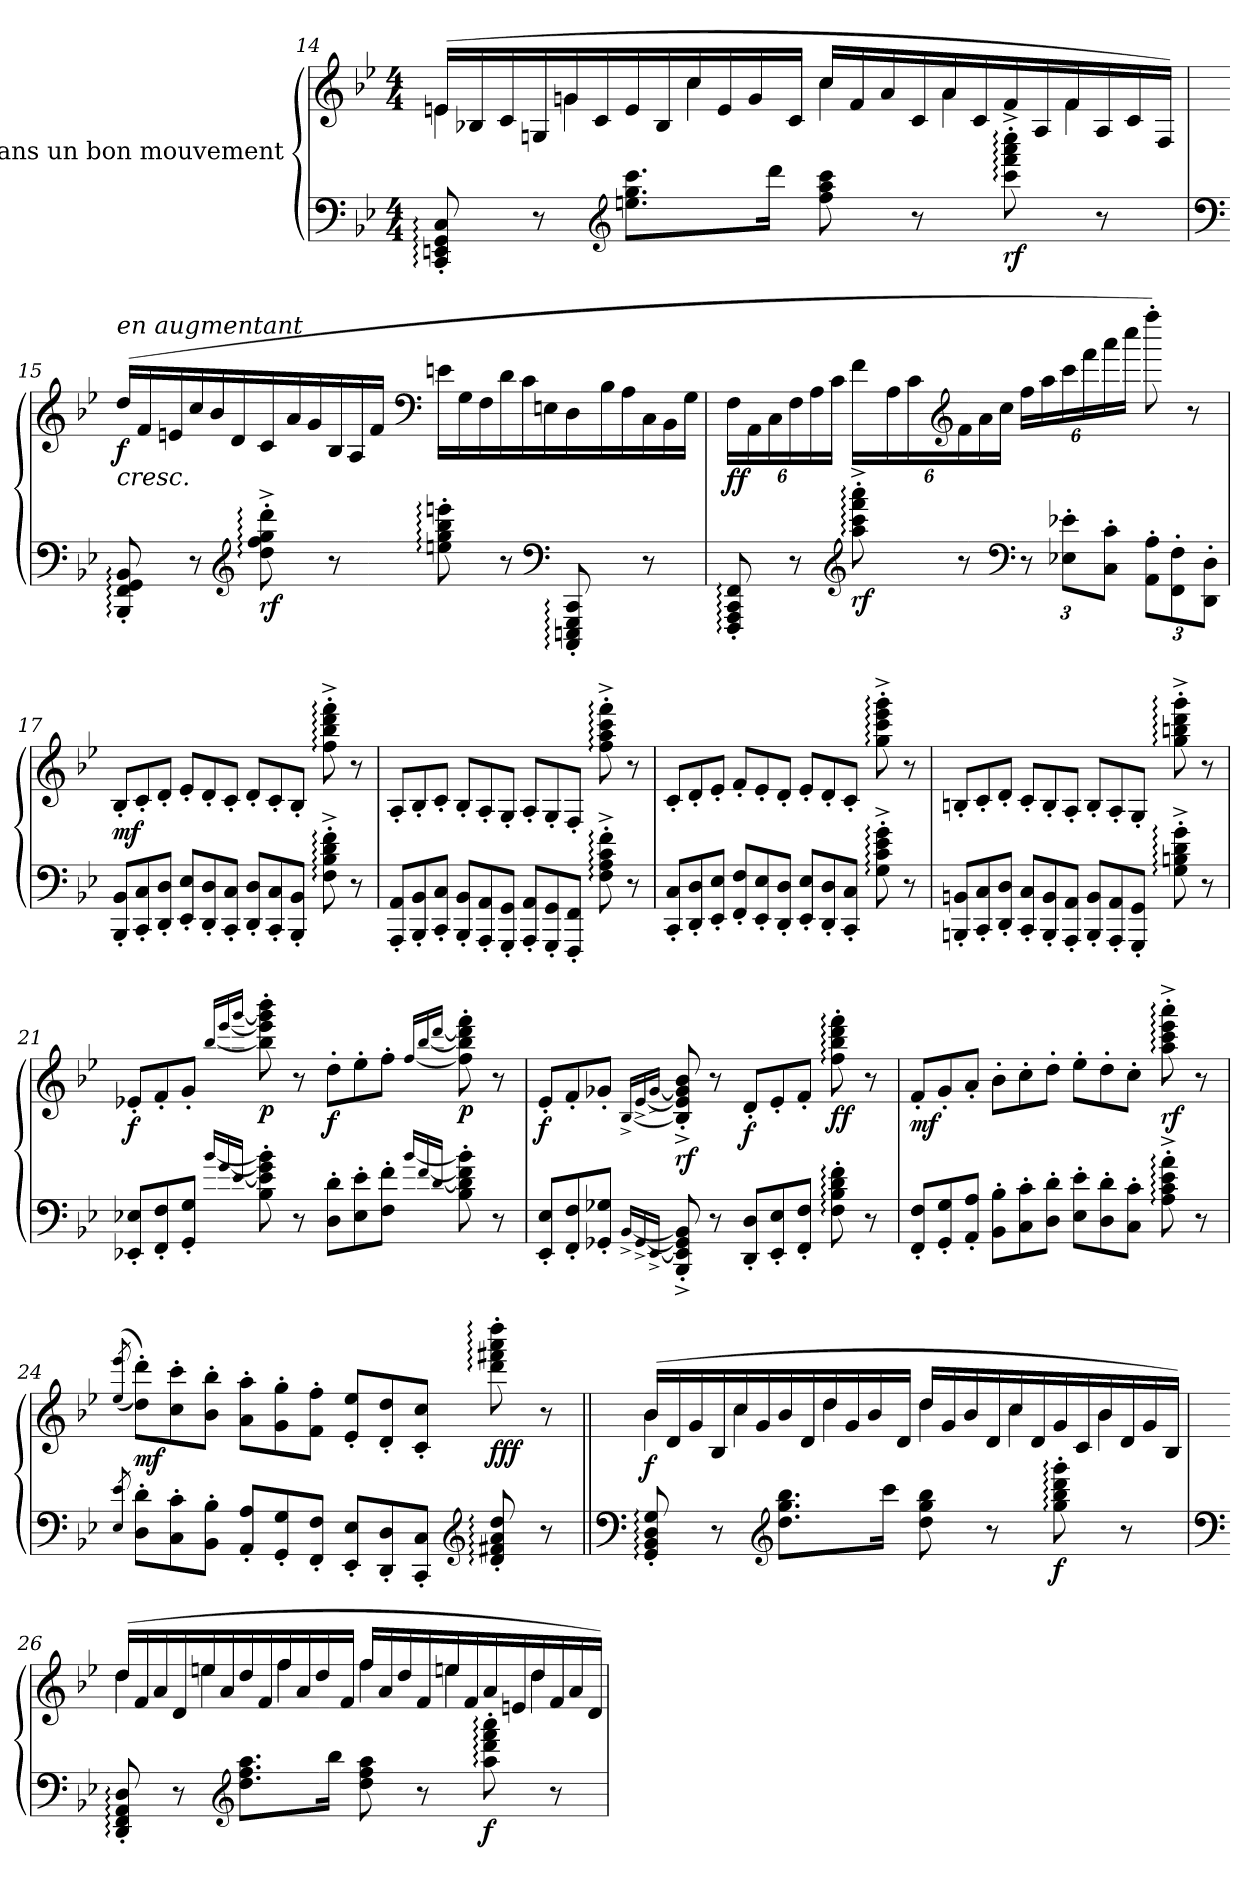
**kern	**kern	**dynam
*part1	*part1	*part1
*staff2	*staff1	*staff1/2
*I"Dans un bon mouvement	*	*
*clefF4	*clefG2	*
*k[b-e-]	*k[b-e-]	*
*M4/4	*M4/4	*
*	*Xtuplet	*
=14	=14	=14
*	*^	*
8CC/:' 8EEn/:' 8GG/:' 8C/:'	(24en/LL	6e\	.
.	24B-X/	.	.
.	24c/	.	.
8r	24Gn/	.	.
.	24gn/	6g\	.
.	24c/	.	.
*clefG2	*	*	*
8.een\ 8.gg\ 8.ccc\L	24e/	.	.
.	24B-/	.	.
.	24cc/	6cc\	.
.	24e/	.	.
.	24g/	.	.
16ddd\Jk	.	.	.
.	24c/JJ	.	.
8ff\ 8aa\ 8ccc\	24cc/LL	6cc\	.
.	24f/	.	.
.	24a/	.	.
8r	24c/	.	.
.	24a/	6a\	.
.	24c/	.	.
!	!	!	!LO:DY:b=2
8ccc\:'^ 8fff\:'^ 8aaa\:'^ 8cccc\:'^	24f/	.	rf
.	24A/	.	.
.	24f/	6f\	.
8r	24A/	.	.
.	24c/	.	.
.	24F/JJ)	.	.
*	*v	*v	*
!!LO:LB:g=z
=15	=15	=15
*clefF4	*	*
!	!LO:TX:a:i:t=en augmentant	!
!	!	!LO:HP:b
!	!	!LO:DY:n=1:b
8BBB-/:' 8FF/:' 8GG/:' 8BB-/:'	(24dd/LL	< f
.	24f/	.
.	24en/	.
8r	24cc/	.
.	24b-/	.
.	24d/	.
*clefG2	*	*
!	!	!LO:DY:n=2:b=2
8dd\:'^ 8ff\:'^ 8gg\:'^ 8ddd\:'^	24c/	rf
.	24a/	.
.	24g/	.
8r	24B-/	.
.	24A/	.
.	24f/JJ	.
*	*clefF4	*
8een\:' 8gg\:' 8bb-\:' 8eeen\:'	24en\LL	.
.	24G\	.
.	24F\	.
8r	24d\	.
.	24c\	.
.	24En\	.
*clefF4	*	*
8CCC/:' 8EEEn/:' 8GGG/:' 8CC/:'	24D\	.
.	24B-\	.
.	24A\	.
8r	24C\	.
.	24BB-\	.
.	24G\JJ	.
.	.	[
=16	=16	=16
*	*tuplet	*
*	*Xbrackettup	*
!	!	!LO:DY:b
8FFF/:' 8AAA/:' 8CC/:' 8FF/:'	24F\LL	ff
.	24AA\	.
.	24C\	.
8r	24F\	.
.	24A\	.
.	24c\JJ	.
*clefG2	*	*
!	!	!LO:DY:b=2
8aa\:'^ 8ccc\:'^ 8fff\:'^ 8aaa\:'^	24f\LL	rf
.	24A\	.
.	24c\	.
*	*clefG2	*
8r	24f\	.
.	24a\	.
.	24cc\JJ	.
*clefF4	*	*
*Xbrackettup	*	*
12r	24ff\LL	.
.	24aa\	.
12E-X\' 12e-X\'L	24ccc\	.
.	24fff\	.
12C\' 12c\'J	24aaa\	.
.	24cccc\JJ	.
12AA\' 12A\'L	8ffff'\)	.
12FF\' 12F\'	.	.
.	8r	.
12DD\' 12D\'J	.	.
!!LO:LB:g=z
=17	=17	=17
*Xtuplet	*Xtuplet	*
!	!	!LO:DY:b
12BBB-/' 12BB-/'L	12B-'/L	mf
12CC/' 12C/'	12c'/	.
12DD/' 12D/'J	12d'/J	.
12EE-/' 12E-/'L	12e-'/L	.
12DD/' 12D/'	12d'/	.
12CC/' 12C/'J	12c'/J	.
12DD/' 12D/'L	12d'/L	.
12CC/' 12C/'	12c'/	.
12BBB-/' 12BB-/'J	12B-'/J	.
!	!	!LO:DY:b=2
!	!	!LO:DY:n=1:b
8F\:'^ 8B-\:'^ 8d\:'^ 8f\:'^	8ff\:'^ 8bb-\:'^ 8ddd\:'^ 8fff\:'^	rf rf
8r	8r	.
=18	=18	=18
12AAA/' 12AA/'L	12A'/L	.
12BBB-/' 12BB-/'	12B-'/	.
12CC/' 12C/'J	12c'/J	.
12BBB-/' 12BB-/'L	12B-'/L	.
12AAA/' 12AA/'	12A'/	.
12GGG/' 12GG/'J	12G'/J	.
12AAA/' 12AA/'L	12A'/L	.
12GGG/' 12GG/'	12G'/	.
12FFF/' 12FF/'J	12F'/J	.
!	!	!LO:DY:b=2
!	!	!LO:DY:n=1:b
8F\:'^ 8A\:'^ 8c\:'^ 8f\:'^	8ff\:'^ 8aa\:'^ 8ccc\:'^ 8fff\:'^	rf rf
8r	8r	.
=19	=19	=19
12CC/' 12C/'L	12c'/L	.
12DD/' 12D/'	12d'/	.
12EE-/' 12E-/'J	12e-'/J	.
12FF/' 12F/'L	12f'/L	.
12EE-/' 12E-/'	12e-'/	.
12DD/' 12D/'J	12d'/J	.
12EE-/' 12E-/'L	12e-'/L	.
12DD/' 12D/'	12d'/	.
12CC/' 12C/'J	12c'/J	.
!	!	!LO:DY:b=2
!	!	!LO:DY:n=1:b
8G\:'^ 8c\:'^ 8e-\:'^ 8g\:'^	8gg\:'^ 8ccc\:'^ 8eee-\:'^ 8ggg\:'^	rf rf
8r	8r	.
!!LO:LB:g=z
=20	=20	=20
12BBBn/' 12BBn/'L	12Bn'/L	.
12CC/' 12C/'	12c'/	.
12DD/' 12D/'J	12d'/J	.
12CC/' 12C/'L	12c'/L	.
12BBB/' 12BB/'	12B'/	.
12AAA/' 12AA/'J	12A'/J	.
12BBB/' 12BB/'L	12B'/L	.
12AAA/' 12AA/'	12A'/	.
12GGG/' 12GG/'J	12G'/J	.
!	!	!LO:DY:b=2
!	!	!LO:DY:n=1:b
8G\:'^ 8Bn\:'^ 8d\:'^ 8g\:'^	8gg\:'^ 8bbn\:'^ 8ddd\:'^ 8ggg\:'^	rf rf
8r	8r	.
=21	=21	=21
!	!	!LO:DY:b
12EE-X/' 12E-X/'L	12e-X'/L	f
12FF/' 12F/'	12f'/	.
12GG/' 12G/'J	12g'/J	.
[16qb-/LL	[16qbb-/LL	.
[16qg/	[16qeee-/	.
[16qe-/JJ	[16qggg/JJ	.
!	!	!LO:DY:b
8B-\' 8e-\]' 8g\]' 8b-\]'	8bb-\]' 8eee-\]' 8ggg\]' 8bbb-\'	p
8r	8r	.
!	!	!LO:DY:b
12D\' 12d\'L	12dd'\L	f
12E-\' 12e-\'	12ee-'\	.
12F\' 12f\'J	12ff'\J	.
[16qb-/LL	[16qff/LL	.
[16qf/	[16qbb-/	.
[16qd/JJ	[16qddd/JJ	.
!	!	!LO:DY:b
8B-\' 8d\]' 8f\]' 8b-\]'	8ff\]' 8bb-\]' 8ddd\]' 8fff\'	p
8r	8r	.
!!LO:PB:g=z
=22	=22	=22
!	!	!LO:DY:b
12EE-/' 12E-/'L	12e-'/L	f
12FF/' 12F/'	12f'/	.
12GG-X/' 12G-X/'J	12g-X'/J	.
[16qBB-^/LL	[16qB-^/LL	.
[16qGG-^/	[16qe-^/	.
[16qEE-^/JJ	[16qg-^/JJ	.
!	!	!LO:DY:b
8BBB-/'^ 8EE-/]'^ 8GG-/]'^ 8BB-/]'^	8B-/]'^ 8e-/]'^ 8g-/]'^ 8b-/'^	rf
8r	8r	.
!	!	!LO:DY:b
12DD/' 12D/'L	12d'/L	f
12EE-/' 12E-/'	12e-'/	.
12FF/' 12F/'J	12f'/J	.
!	!	!LO:DY:b
8F\:' 8B-\:' 8d\:' 8f\:'	8ff\:' 8bb-\:' 8ddd\:' 8fff\:'	ff
8r	8r	.
=23	=23	=23
!	!	!LO:DY:b
12FF/' 12F/'L	12f'/L	mf
12GG/' 12G/'	12g'/	.
12AA/' 12A/'J	12a'/J	.
12BB-\' 12B-\'L	12b-'\L	.
12C\' 12c\'	12cc'\	.
12D\' 12d\'J	12dd'\J	.
12E-\' 12e-\'L	12ee-'\L	.
12D\' 12d\'	12dd'\	.
12C\' 12c\'J	12cc'\J	.
!	!	!LO:DY:b
8A\:'^ 8c\:'^ 8e-\:'^ 8a\:'^	8aa\:'^ 8ccc\:'^ 8eee-\:'^ 8aaa\:'^	rf
8r	8r	.
=24	=24	=24
8qE-/ 8qe-/	(>(8qee-/ 8qeee-/	.
!	!	!LO:DY:b
12D\' 12d\'L	12dd\' 12ddd\'L))	mf
12C\' 12c\'	12cc\' 12ccc\'	.
12BB-\' 12B-\'J	12b-\' 12bb-\'J	.
12AA/' 12A/'L	12a\' 12aa\'L	.
12GG/' 12G/'	12g\' 12gg\'	.
12FF/' 12F/'J	12f\' 12ff\'J	.
12EE-/' 12E-/'L	12e-/' 12ee-/'L	.
12DD/' 12D/'	12d/' 12dd/'	.
12CC/' 12C/'J	12c/' 12cc/'J	.
*clefG2	*	*
!	!	!LO:DY:b
8d/:' 8f#X/:' 8a/:' 8dd/:'	8ddd\:' 8fff#X\:' 8aaa\:' 8dddd\:'	fff
8r	8r	.
!!LO:LB:g=z
=25||	=25||	=25||
*clefF4	*	*
*	*^	*
!	!	!	!LO:DY:b
8GG/:' 8BB-/:' 8D/:' 8G/:'	(24b-/LL	6b-\	f
.	24d/	.	.
.	24g/	.	.
8r	24B-/	.	.
.	24cc/	6cc\	.
.	24g/	.	.
*clefG2	*	*	*
8.dd\ 8.gg\ 8.bb-\L	24b-/	.	.
.	24d/	.	.
.	24dd/	6dd\	.
.	24g/	.	.
.	24b-/	.	.
16ccc\Jk	.	.	.
.	24d/JJ	.	.
8dd\ 8gg\ 8bb-\	24dd/LL	6dd\	.
.	24g/	.	.
.	24b-/	.	.
8r	24d/	.	.
.	24cc/	6cc\	.
.	24d/	.	.
!	!	!	!LO:DY:b=2
8gg\:' 8bb-\:' 8ddd\:' 8ggg\:'	24g/	.	f
.	24c/	.	.
.	24b-/	6b-\	.
8r	24d/	.	.
.	24g/	.	.
.	24B-/JJ)	.	.
=26	=26	=26	=26
*clefF4	*	*	*
8DD/:' 8FF/:' 8AA/:' 8D/:'	(24dd/LL	6dd\	.
.	24f/	.	.
.	24a/	.	.
8r	24d/	.	.
.	24een/	6ee\	.
.	24a/	.	.
*clefG2	*	*	*
8.dd\ 8.ff\ 8.aa\L	24dd/	.	.
.	24f/	.	.
.	24ff/	6ff\	.
.	24a/	.	.
.	24dd/	.	.
16bb-\Jk	.	.	.
.	24f/JJ	.	.
8dd\ 8ff\ 8aa\	24ff/LL	6ff\	.
.	24a/	.	.
.	24dd/	.	.
8r	24f/	.	.
.	24een/	6ee\	.
.	24f/	.	.
!	!	!	!LO:DY:b=2
8aa\:' 8ddd\:' 8fff\:' 8aaa\:'	24a/	.	f
.	24en/	.	.
.	24dd/	6dd\	.
8r	24f/	.	.
.	24a/	.	.
.	24d/JJ)	.	.
*	*v	*v	*
=	=	=
*-	*-	*-
